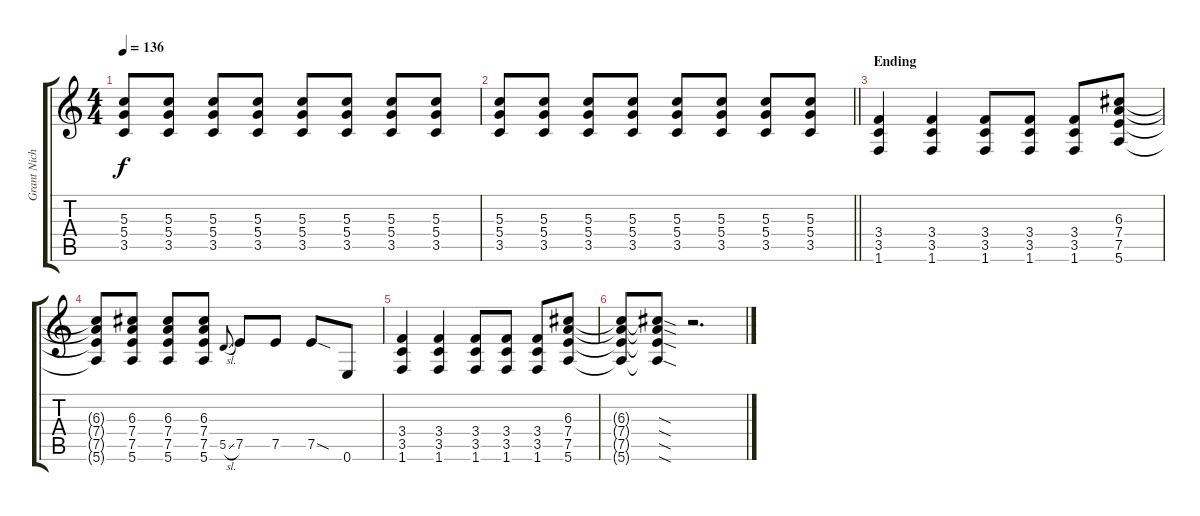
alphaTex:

\track ("Grant Nicholas 1" "Grant Nich") {instrument overdrivenguitar}
\staff {score tabs}
\tuning (E4 B3 G3 D3 A2 E2) {hide}
\ts (4 4)
\tempo 136
\clef g2
\ks c
(5.3 5.4 3.5).8{dy f} (5.3 5.4 3.5).8 (5.3 5.4 3.5).8 (5.3 5.4 3.5).8 (5.3 5.4 3.5).8 (5.3 5.4 3.5).8 (5.3 5.4 3.5).8 (5.3 5.4 3.5).8 |
\barLineRight lightlight
(5.3 5.4 3.5).8 (5.3 5.4 3.5).8 (5.3 5.4 3.5).8 (5.3 5.4 3.5).8 (5.3 5.4 3.5).8 (5.3 5.4 3.5).8 (5.3 5.4 3.5).8 (5.3 5.4 3.5).8 |
\section ("" "Ending")
(3.4 3.5 1.6).4 (3.4 3.5 1.6).4 (3.4 3.5 1.6).8 (3.4 3.5 1.6).8 (3.4 3.5 1.6).8 (6.3 7.4 7.5 5.6).8 |
(6.3{t} 7.4{t} 7.5{t} 5.6{t}).8 (6.3 7.4 7.5 5.6).8 (6.3 7.4 7.5 5.6).8 (6.3 7.4 7.5 5.6).8 5.5{sl}.8{gr onbeat} 7.5.8 7.5.8 7.5{sod}.8 0.6.8 |
(3.4 3.5 1.6).4 (3.4 3.5 1.6).4 (3.4 3.5 1.6).8 (3.4 3.5 1.6).8 (3.4 3.5 1.6).8 (6.3 7.4 7.5 5.6).8 |
(6.3{t} 7.4{t} 7.5{t} 5.6{t}).8 (6.3{sod t} 7.4{sod t} 7.5{sod t} 5.6{sod t}).8 r.2{d}
